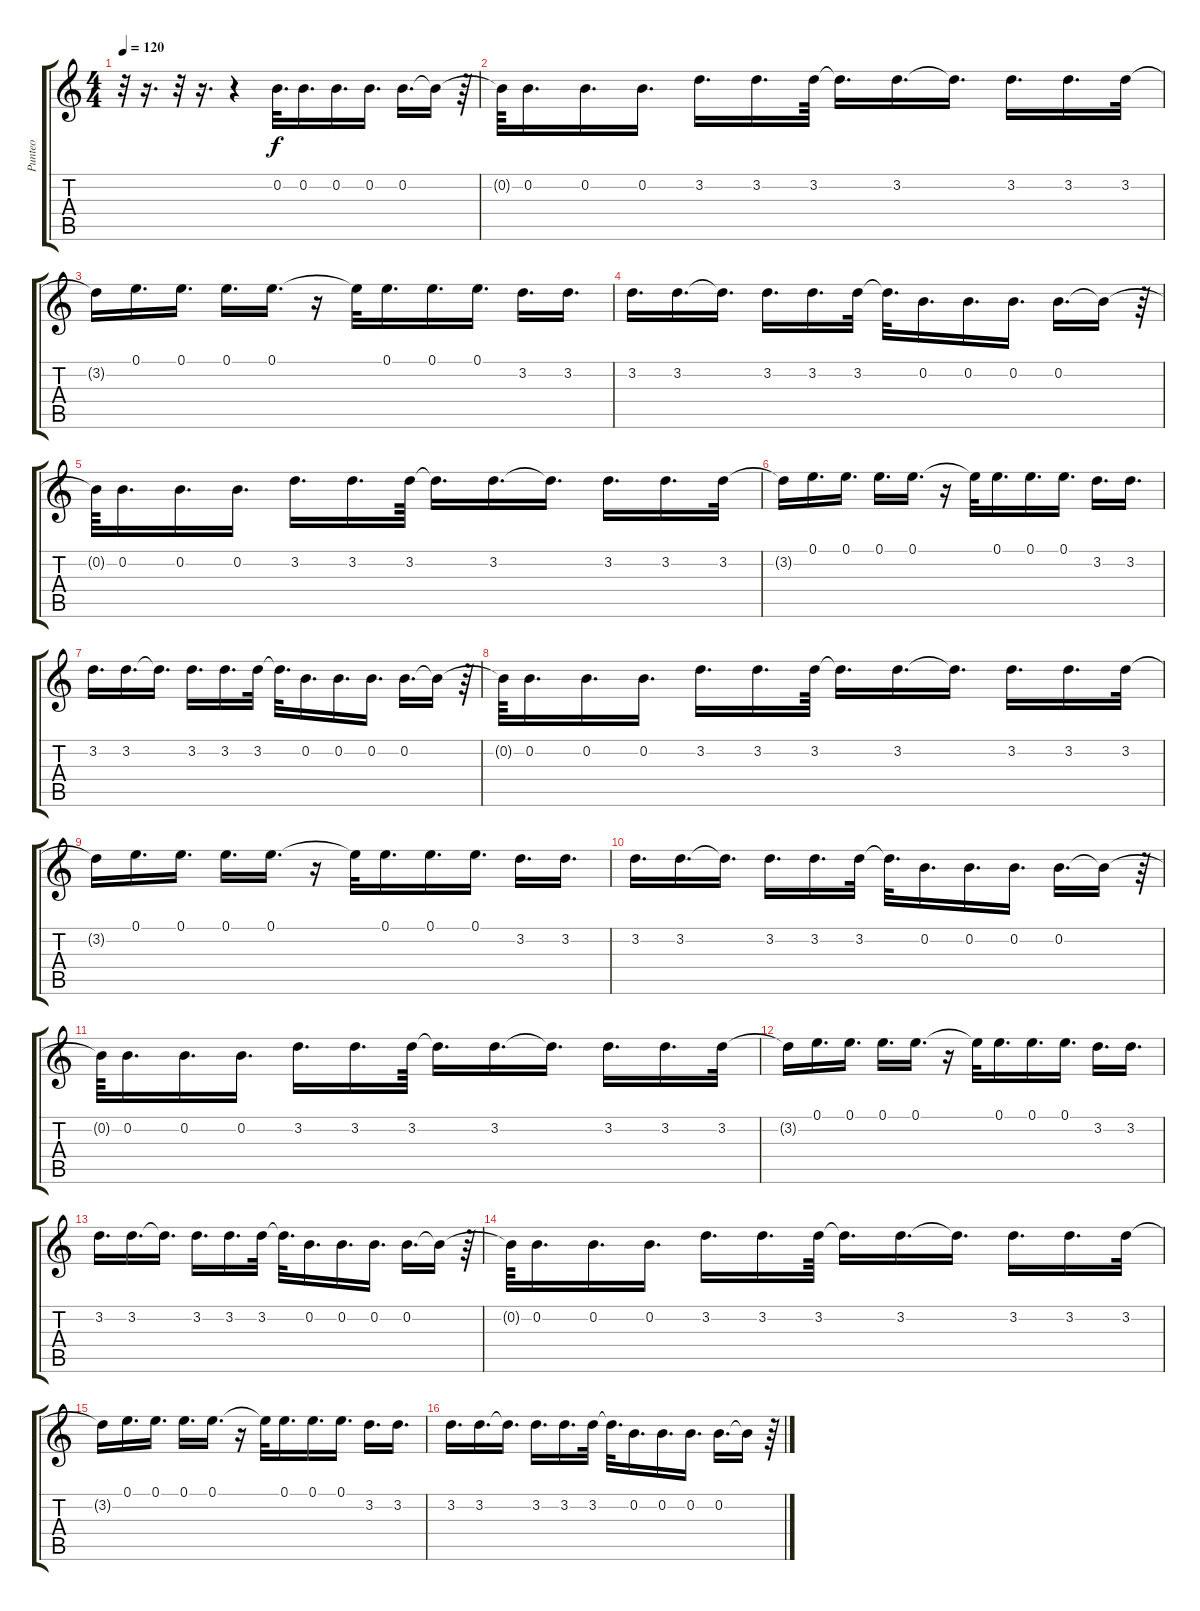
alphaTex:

\track ("Punteo" "Punteo") {instrument overdrivenguitar}
\staff {score tabs}
\tuning (E4 B3 G3 D3 A2 E2) {hide}
\ts (4 4)
\tempo 120
\clef g2
\ks c
r.32{dy f} r.16{d} r.32 r.16{d} r.4 0.2.32{d} 0.2.16{d} 0.2.16{d} 0.2.16{d} 0.2.16{d} 0.2{t}.16 r.64 |
0.2{t}.64 0.2.16{d} 0.2.16{d} 0.2.16{d} 3.2.16{d} 3.2.16{d} 3.2.64 3.2{t}.16{d} 3.2.16{d} 3.2{t}.16{d} 3.2.16{d} 3.2.16{d} 3.2.32 |
3.2{t}.16 0.1.16{d} 0.1.16{d} 0.1.16{d} 0.1.16{d} r.16 0.1{t}.32 0.1.16{d} 0.1.16{d} 0.1.16{d} 3.2.16{d} 3.2.16{d} |
3.2.16{d} 3.2.16{d} 3.2{t}.16{d} 3.2.16{d} 3.2.16{d} 3.2.32 3.2{t}.32{d} 0.2.16{d} 0.2.16{d} 0.2.16{d} 0.2.16{d} 0.2{t}.16 r.64 |
0.2{t}.64 0.2.16{d} 0.2.16{d} 0.2.16{d} 3.2.16{d} 3.2.16{d} 3.2.64 3.2{t}.16{d} 3.2.16{d} 3.2{t}.16{d} 3.2.16{d} 3.2.16{d} 3.2.32 |
3.2{t}.16 0.1.16{d} 0.1.16{d} 0.1.16{d} 0.1.16{d} r.16 0.1{t}.32 0.1.16{d} 0.1.16{d} 0.1.16{d} 3.2.16{d} 3.2.16{d} |
3.2.16{d} 3.2.16{d} 3.2{t}.16{d} 3.2.16{d} 3.2.16{d} 3.2.32 3.2{t}.32{d} 0.2.16{d} 0.2.16{d} 0.2.16{d} 0.2.16{d} 0.2{t}.16 r.64 |
0.2{t}.64 0.2.16{d} 0.2.16{d} 0.2.16{d} 3.2.16{d} 3.2.16{d} 3.2.64 3.2{t}.16{d} 3.2.16{d} 3.2{t}.16{d} 3.2.16{d} 3.2.16{d} 3.2.32 |
3.2{t}.16 0.1.16{d} 0.1.16{d} 0.1.16{d} 0.1.16{d} r.16 0.1{t}.32 0.1.16{d} 0.1.16{d} 0.1.16{d} 3.2.16{d} 3.2.16{d} |
3.2.16{d} 3.2.16{d} 3.2{t}.16{d} 3.2.16{d} 3.2.16{d} 3.2.32 3.2{t}.32{d} 0.2.16{d} 0.2.16{d} 0.2.16{d} 0.2.16{d} 0.2{t}.16 r.64 |
0.2{t}.64 0.2.16{d} 0.2.16{d} 0.2.16{d} 3.2.16{d} 3.2.16{d} 3.2.64 3.2{t}.16{d} 3.2.16{d} 3.2{t}.16{d} 3.2.16{d} 3.2.16{d} 3.2.32 |
3.2{t}.16 0.1.16{d} 0.1.16{d} 0.1.16{d} 0.1.16{d} r.16 0.1{t}.32 0.1.16{d} 0.1.16{d} 0.1.16{d} 3.2.16{d} 3.2.16{d} |
3.2.16{d} 3.2.16{d} 3.2{t}.16{d} 3.2.16{d} 3.2.16{d} 3.2.32 3.2{t}.32{d} 0.2.16{d} 0.2.16{d} 0.2.16{d} 0.2.16{d} 0.2{t}.16 r.64 |
0.2{t}.64 0.2.16{d} 0.2.16{d} 0.2.16{d} 3.2.16{d} 3.2.16{d} 3.2.64 3.2{t}.16{d} 3.2.16{d} 3.2{t}.16{d} 3.2.16{d} 3.2.16{d} 3.2.32 |
3.2{t}.16 0.1.16{d} 0.1.16{d} 0.1.16{d} 0.1.16{d} r.16 0.1{t}.32 0.1.16{d} 0.1.16{d} 0.1.16{d} 3.2.16{d} 3.2.16{d} |
3.2.16{d} 3.2.16{d} 3.2{t}.16{d} 3.2.16{d} 3.2.16{d} 3.2.32 3.2{t}.32{d} 0.2.16{d} 0.2.16{d} 0.2.16{d} 0.2.16{d} 0.2{t}.16 r.64
